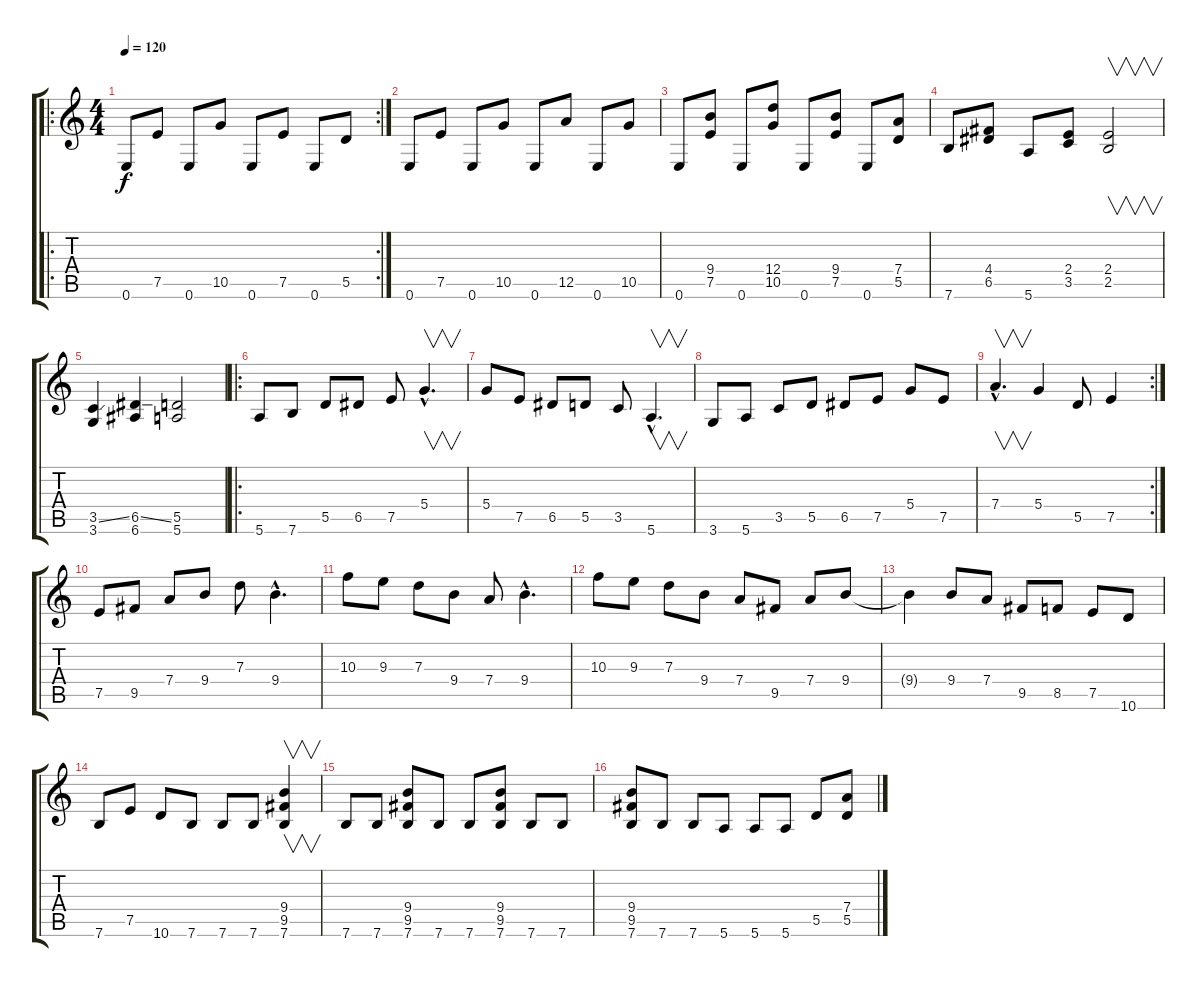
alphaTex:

\track "" {instrument distortionguitar}
\staff {score tabs}
\tuning (E4 B3 G3 D3 A2 E2) {hide}
\ro
\rc 2
\ts (4 4)
\tempo 120
\clef g2
\ks c
0.6.8{dy f instrument distortionguitar} 7.5.8 0.6.8 10.5.8 0.6.8 7.5.8 0.6.8 5.5.8 |
0.6.8 7.5.8 0.6.8 10.5.8 0.6.8 12.5.8 0.6.8 10.5.8 |
0.6.8 (9.4 7.5).8 0.6.8 (12.4 10.5).8 0.6.8 (9.4 7.5).8 0.6.8 (7.4 5.5).8 |
7.6.8 (4.4 6.5).8 5.6.8 (2.4 3.5).8 (2.4 2.5).2{v} |
(3.5{ss} 3.6).4 (6.5{ss} 6.6).4 (5.5 5.6).2 |
\ro
5.6.8 7.6.8 5.5.8 6.5.8 7.5.8 5.4{hac}.4{v d} |
5.4.8 7.5.8 6.5.8 5.5.8 3.5.8 5.6{hac}.4{v d} |
3.6.8 5.6.8 3.5.8 5.5.8 6.5.8 7.5.8 5.4.8 7.5.8 |
\rc 2
7.4{hac}.4{v d} 5.4.4 5.5.8 7.5.4 |
7.5.8 9.5.8 7.4.8 9.4.8 7.3.8 9.4{hac}.4{d} |
10.3.8 9.3.8 7.3.8 9.4.8 7.4.8 9.4{hac}.4{d} |
10.3.8 9.3.8 7.3.8 9.4.8 7.4.8 9.5.8 7.4.8 9.4.8 |
9.4{t}.4 9.4.8 7.4.8 9.5.8 8.5.8 7.5.8 10.6.8 |
7.6.8 7.5.8 10.6.8 7.6.8 7.6.8 7.6.8 (9.4 9.5 7.6).4{v} |
7.6.8 7.6.8 (9.4 9.5 7.6).8 7.6.8 7.6.8 (9.4 9.5 7.6).8 7.6.8 7.6.8 |
(9.4 9.5 7.6).8 7.6.8 7.6.8 5.6.8 5.6.8 5.6.8 5.5.8 (7.4 5.5).8
